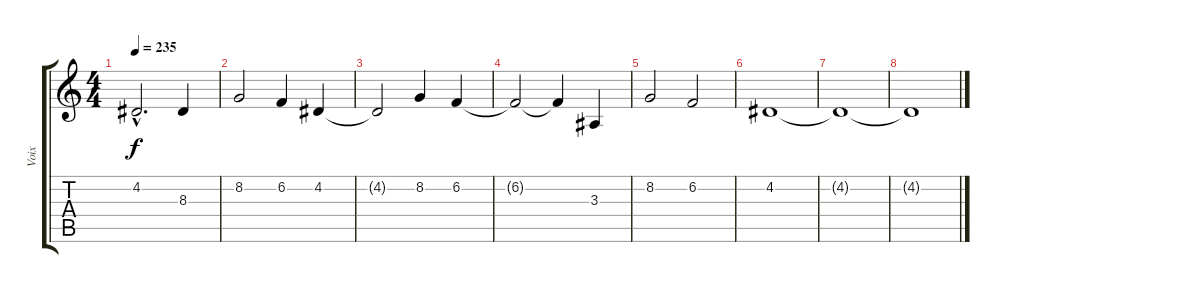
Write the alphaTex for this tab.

\track ("Voix" "Voix") {instrument lead6voice}
\staff {score tabs}
\tuning (E4 B3 G3 D3 A2 E2) {hide}
\ts (4 4)
\tempo 235
\clef g2
\ks c
4.2{hac t}.2{d dy f} 8.3.4 |
8.2.2 6.2.4 4.2.4 |
4.2{t}.2 8.2.4 6.2.4 |
6.2{t}.2 6.2{t}.4 3.3.4 |
8.2.2 6.2.2 |
4.2.1 |
4.2{t}.1 |
4.2{t}.1
